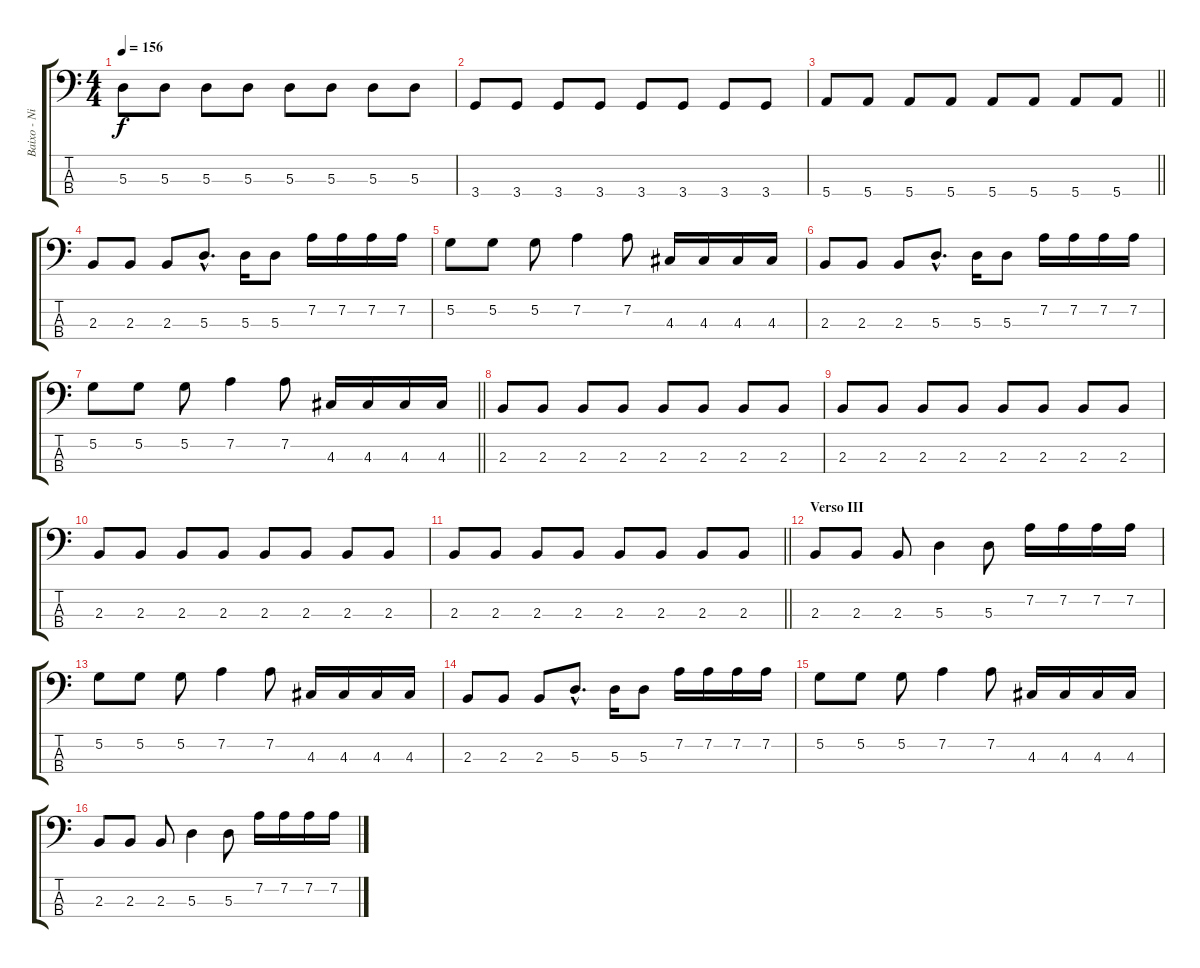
\track ("Baixo - Nikola" "Baixo - Ni") {instrument electricbasspick}
\staff {score tabs}
\tuning (G2 D2 A1 E1) {hide}
\ts (4 4)
\tempo 156
\clef f4
\ks c
5.3.8{dy f} 5.3.8 5.3.8 5.3.8 5.3.8 5.3.8 5.3.8 5.3.8 |
3.4.8 3.4.8 3.4.8 3.4.8 3.4.8 3.4.8 3.4.8 3.4.8 |
\barLineRight lightlight
5.4.8 5.4.8 5.4.8 5.4.8 5.4.8 5.4.8 5.4.8 5.4.8 |
2.3.8 2.3.8 2.3.8 5.3{hac}.8{d} 5.3.16 5.3.8 7.2.16 7.2.16 7.2.16 7.2.16 |
5.2.8 5.2.8 5.2.8 7.2.4 7.2.8 4.3.16 4.3.16 4.3.16 4.3.16 |
2.3.8 2.3.8 2.3.8 5.3{hac}.8{d} 5.3.16 5.3.8 7.2.16 7.2.16 7.2.16 7.2.16 |
\barLineRight lightlight
5.2.8 5.2.8 5.2.8 7.2.4 7.2.8 4.3.16 4.3.16 4.3.16 4.3.16 |
2.3.8 2.3.8 2.3.8 2.3.8 2.3.8 2.3.8 2.3.8 2.3.8 |
2.3.8 2.3.8 2.3.8 2.3.8 2.3.8 2.3.8 2.3.8 2.3.8 |
2.3.8 2.3.8 2.3.8 2.3.8 2.3.8 2.3.8 2.3.8 2.3.8 |
\barLineRight lightlight
2.3.8 2.3.8 2.3.8 2.3.8 2.3.8 2.3.8 2.3.8 2.3.8 |
\section ("" "Verso III")
2.3.8 2.3.8 2.3.8 5.3.4 5.3.8 7.2.16 7.2.16 7.2.16 7.2.16 |
5.2.8 5.2.8 5.2.8 7.2.4 7.2.8 4.3.16 4.3.16 4.3.16 4.3.16 |
2.3.8 2.3.8 2.3.8 5.3{hac}.8{d} 5.3.16 5.3.8 7.2.16 7.2.16 7.2.16 7.2.16 |
5.2.8 5.2.8 5.2.8 7.2.4 7.2.8 4.3.16 4.3.16 4.3.16 4.3.16 |
2.3.8 2.3.8 2.3.8 5.3.4 5.3.8 7.2.16 7.2.16 7.2.16 7.2.16
